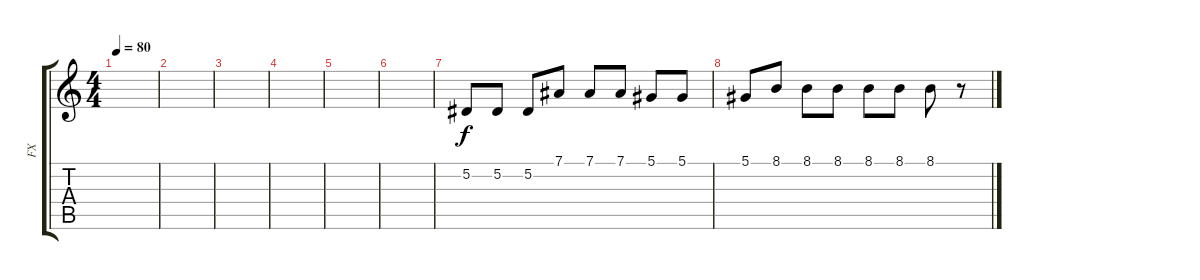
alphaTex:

\track ("FX" "FX") {instrument pad2warm}
\staff {score tabs}
\tuning (Eb4 Bb3 Gb3 Db3 Ab2 Eb2) {hide}
\ts (4 4)
\tempo 80
\clef g2
\ks c
|
|
|
|
|
|
5.2.8 5.2.8 5.2.8 7.1.8 7.1.8 7.1.8 5.1.8 5.1.8 |
5.1.8 8.1.8 8.1.8 8.1.8 8.1.8 8.1.8 8.1.8 r.8
